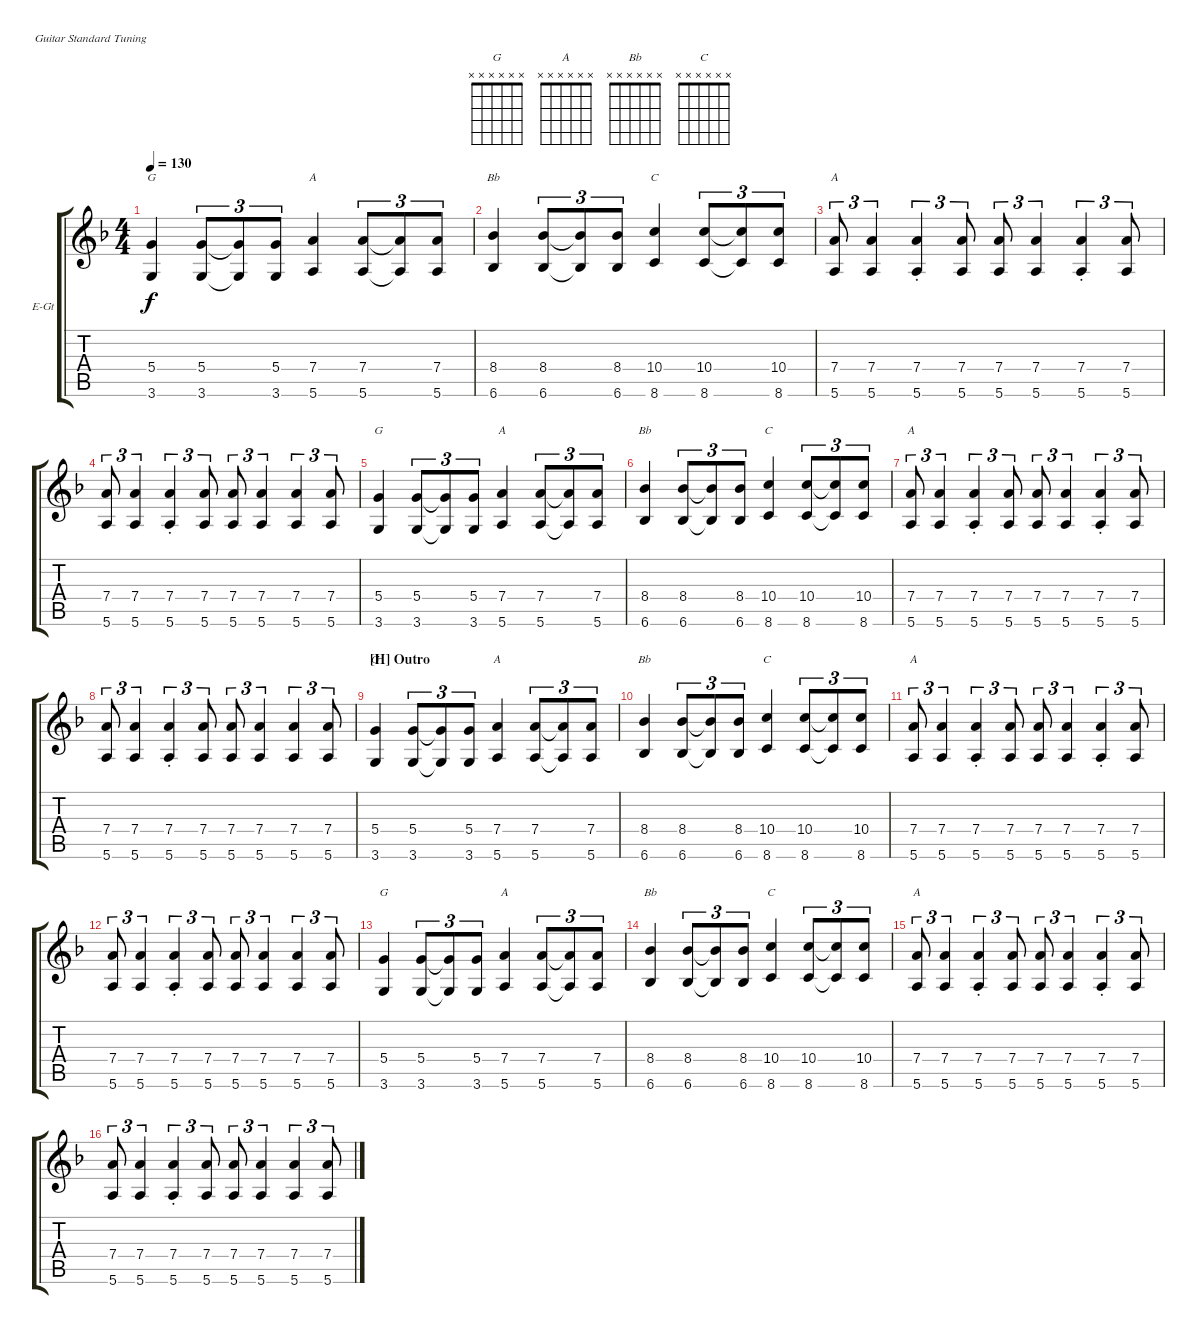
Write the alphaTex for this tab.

\defaultSystemsLayout 4
\bracketExtendMode groupsimilarinstruments
\firstSystemTrackNameOrientation horizontal
\otherSystemsTrackNameOrientation horizontal
\track ("Alex Turner" "E-Gt") {instrument distortionguitar}
\staff {score tabs}
\tuning (E4 B3 G3 D3 A2 E2)
\chord ("G" x x x x x x)
\chord ("A" x x x x x x)
\chord ("Bb" x x x x x x)
\chord ("C" x x x x x x)
\ts (4 4)
\tempo 130
\clef g2
\ks f
(3.6 5.4).4{ch "G" dy f} (3.6 5.4).8{tu (3 2)} (3.6{t} 5.4{t}).8{tu (3 2)} (5.4 3.6).8{tu (3 2)} (5.6 7.4).4{ch "A"} (5.6 7.4).8{tu (3 2)} (5.6{t} 7.4{t}).8{tu (3 2)} (7.4 5.6).8{tu (3 2)} |
(6.6 8.4).4{ch "Bb"} (6.6 8.4).8{tu (3 2)} (6.6{t} 8.4{t}).8{tu (3 2)} (8.4 6.6).8{tu (3 2)} (8.6 10.4).4{ch "C"} (8.6 10.4).8{tu (3 2)} (8.6{t} 10.4{t}).8{tu (3 2)} (10.4 8.6).8{tu (3 2)} |
(5.6 7.4).8{tu (3 2) ch "A"} (7.4 5.6).4{tu (3 2)} (5.6{st} 7.4{st}).4{tu (3 2)} (7.4 5.6).8{tu (3 2)} (5.6 7.4).8{tu (3 2)} (7.4 5.6).4{tu (3 2)} (5.6{st} 7.4{st}).4{tu (3 2)} (7.4 5.6).8{tu (3 2)} |
(5.6 7.4).8{tu (3 2)} (7.4 5.6).4{tu (3 2)} (5.6{st} 7.4{st}).4{tu (3 2)} (7.4 5.6).8{tu (3 2)} (5.6 7.4).8{tu (3 2)} (7.4 5.6).4{tu (3 2)} (5.6 7.4).4{tu (3 2)} (7.4 5.6).8{tu (3 2)} |
(3.6 5.4).4{ch "G"} (3.6 5.4).8{tu (3 2)} (3.6{t} 5.4{t}).8{tu (3 2)} (5.4 3.6).8{tu (3 2)} (5.6 7.4).4{ch "A"} (5.6 7.4).8{tu (3 2)} (5.6{t} 7.4{t}).8{tu (3 2)} (7.4 5.6).8{tu (3 2)} |
(6.6 8.4).4{ch "Bb"} (6.6 8.4).8{tu (3 2)} (6.6{t} 8.4{t}).8{tu (3 2)} (8.4 6.6).8{tu (3 2)} (8.6 10.4).4{ch "C"} (8.6 10.4).8{tu (3 2)} (8.6{t} 10.4{t}).8{tu (3 2)} (10.4 8.6).8{tu (3 2)} |
(5.6 7.4).8{tu (3 2) ch "A"} (7.4 5.6).4{tu (3 2)} (5.6{st} 7.4{st}).4{tu (3 2)} (7.4 5.6).8{tu (3 2)} (5.6 7.4).8{tu (3 2)} (7.4 5.6).4{tu (3 2)} (5.6{st} 7.4{st}).4{tu (3 2)} (7.4 5.6).8{tu (3 2)} |
(5.6 7.4).8{tu (3 2)} (7.4 5.6).4{tu (3 2)} (5.6{st} 7.4{st}).4{tu (3 2)} (7.4 5.6).8{tu (3 2)} (5.6 7.4).8{tu (3 2)} (7.4 5.6).4{tu (3 2)} (5.6 7.4).4{tu (3 2)} (7.4 5.6).8{tu (3 2)} |
\section ("H" "Outro")
(3.6 5.4).4{ch "G"} (3.6 5.4).8{tu (3 2)} (3.6{t} 5.4{t}).8{tu (3 2)} (5.4 3.6).8{tu (3 2)} (5.6 7.4).4{ch "A"} (5.6 7.4).8{tu (3 2)} (5.6{t} 7.4{t}).8{tu (3 2)} (7.4 5.6).8{tu (3 2)} |
(6.6 8.4).4{ch "Bb"} (6.6 8.4).8{tu (3 2)} (6.6{t} 8.4{t}).8{tu (3 2)} (8.4 6.6).8{tu (3 2)} (8.6 10.4).4{ch "C"} (8.6 10.4).8{tu (3 2)} (8.6{t} 10.4{t}).8{tu (3 2)} (10.4 8.6).8{tu (3 2)} |
(5.6 7.4).8{tu (3 2) ch "A"} (7.4 5.6).4{tu (3 2)} (5.6{st} 7.4{st}).4{tu (3 2)} (7.4 5.6).8{tu (3 2)} (5.6 7.4).8{tu (3 2)} (7.4 5.6).4{tu (3 2)} (5.6{st} 7.4{st}).4{tu (3 2)} (7.4 5.6).8{tu (3 2)} |
(5.6 7.4).8{tu (3 2)} (7.4 5.6).4{tu (3 2)} (5.6{st} 7.4{st}).4{tu (3 2)} (7.4 5.6).8{tu (3 2)} (5.6 7.4).8{tu (3 2)} (7.4 5.6).4{tu (3 2)} (5.6 7.4).4{tu (3 2)} (7.4 5.6).8{tu (3 2)} |
(3.6 5.4).4{ch "G"} (3.6 5.4).8{tu (3 2)} (3.6{t} 5.4{t}).8{tu (3 2)} (5.4 3.6).8{tu (3 2)} (5.6 7.4).4{ch "A"} (5.6 7.4).8{tu (3 2)} (5.6{t} 7.4{t}).8{tu (3 2)} (7.4 5.6).8{tu (3 2)} |
(6.6 8.4).4{ch "Bb"} (6.6 8.4).8{tu (3 2)} (6.6{t} 8.4{t}).8{tu (3 2)} (8.4 6.6).8{tu (3 2)} (8.6 10.4).4{ch "C"} (8.6 10.4).8{tu (3 2)} (8.6{t} 10.4{t}).8{tu (3 2)} (10.4 8.6).8{tu (3 2)} |
(5.6 7.4).8{tu (3 2) ch "A"} (7.4 5.6).4{tu (3 2)} (5.6{st} 7.4{st}).4{tu (3 2)} (7.4 5.6).8{tu (3 2)} (5.6 7.4).8{tu (3 2)} (7.4 5.6).4{tu (3 2)} (5.6{st} 7.4{st}).4{tu (3 2)} (7.4 5.6).8{tu (3 2)} |
(5.6 7.4).8{tu (3 2)} (7.4 5.6).4{tu (3 2)} (5.6{st} 7.4{st}).4{tu (3 2)} (7.4 5.6).8{tu (3 2)} (5.6 7.4).8{tu (3 2)} (7.4 5.6).4{tu (3 2)} (5.6 7.4).4{tu (3 2)} (7.4 5.6).8{tu (3 2)}
